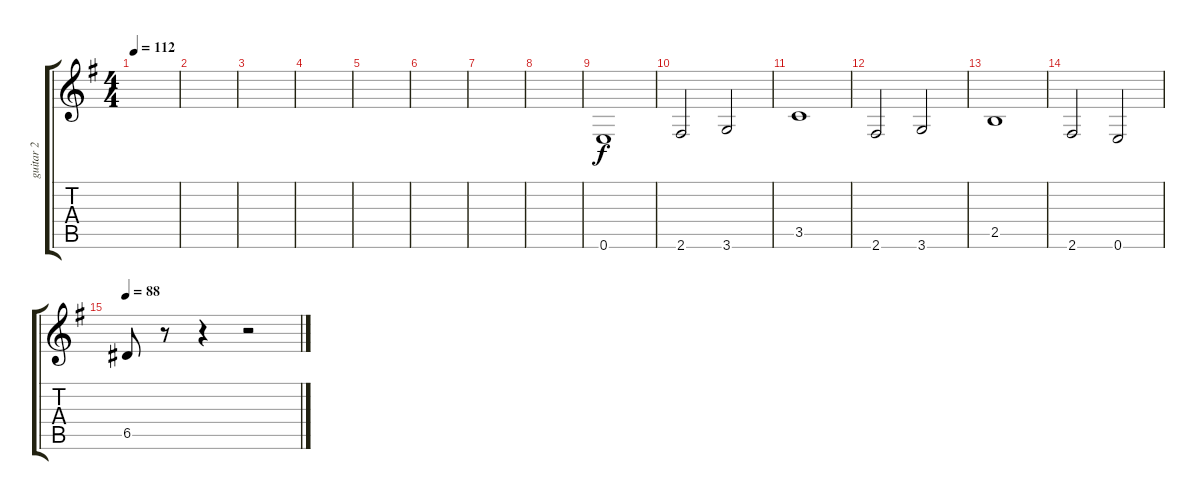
\track ("guitar 2" "guitar 2") {instrument distortionguitar}
\staff {score tabs}
\tuning (E4 B3 G3 D3 A2 E2) {hide}
\ts (4 4)
\tempo 112
\clef g2
\ks g
|
|
|
|
|
|
|
|
0.6.1 |
2.6.2 3.6.2 |
3.5.1 |
2.6.2 3.6.2 |
2.5.1 |
2.6.2 0.6.2 |
\tempo 88
6.5.8 r.8 r.4 r.2
